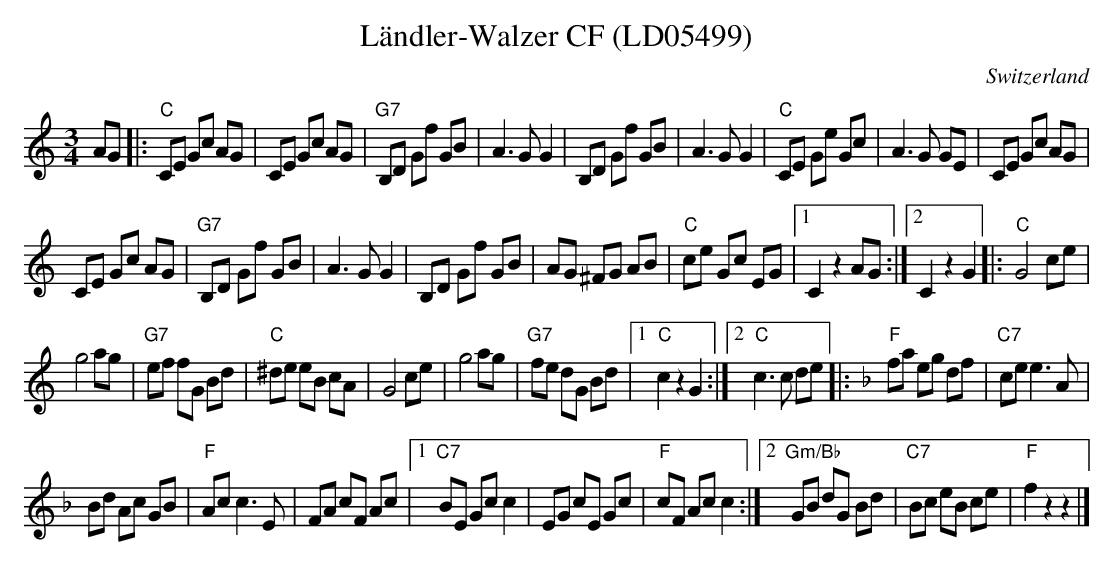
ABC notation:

X:1
T: Ländler-Walzer CF (LD05499)
O:Switzerland
M:3/4
L:1/8
K:C major
AG |: "C"CE Gc AG | CE Gc AG | "G7"B,D Gf GB | A3GG2 | B,D Gf GB | A3GG2 | "C"CE Ge Gc | A3G GE | CE Gc AG |
CE Gc AG | "G7"B,D Gf GB | A3GG2 | B,D Gf GB | AG ^FG AB | "C"ce Gc EG |1 C2z2AG :|2 C2z2G2 |:"C"G4 ce |
g4 ag | "G7"ef fG Bd | "C"^de eB cA | G4 ce | g4 ag | "G7"fe dG Bd |1 "C"c2z2G2 :|2 "C"c3c de |: [K:F] "F"fa eg df | "C7"ce e3A |
Bd Ac GB | "F"Ac c3E | FA cF Ac |1 "C7"BE Gc c2 | EG cE Gc | "F"cF Ac c2 :|2 "Gm/Bb"GB dG Bd | "C7"Bc eB ce | "F"f2z2z2 |]
